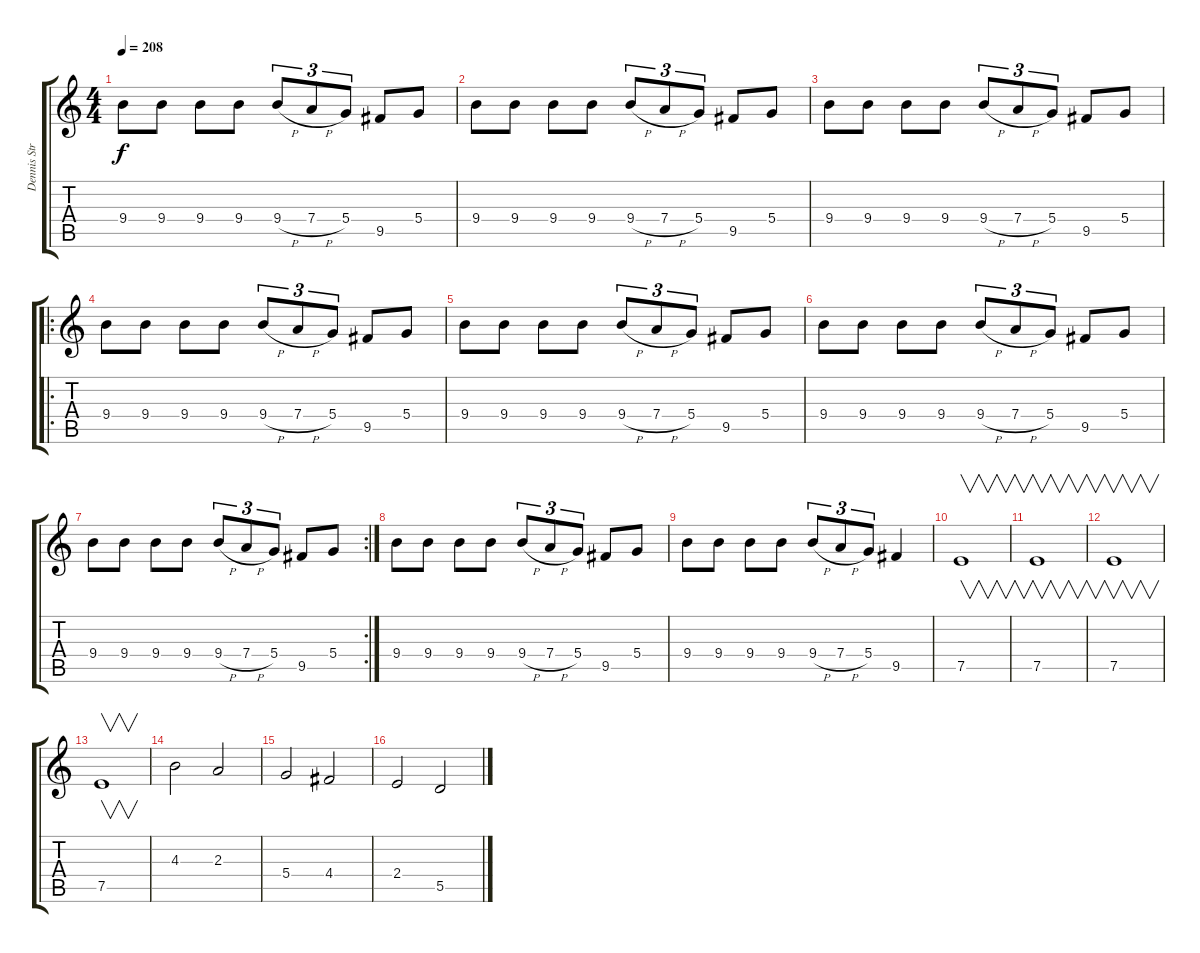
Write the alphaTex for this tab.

\track ("Dennis Stratton" "Dennis Str") {instrument distortionguitar}
\staff {score tabs}
\tuning (E4 B3 G3 D3 A2 E2) {hide}
\ts (4 4)
\tempo 208
\clef g2
\ks c
9.4.8{dy f} 9.4.8 9.4.8 9.4.8 9.4{h}.8{tu (3 2)} 7.4{h}.8{tu (3 2)} 5.4.8{tu (3 2)} 9.5.8 5.4.8 |
9.4.8 9.4.8 9.4.8 9.4.8 9.4{h}.8{tu (3 2)} 7.4{h}.8{tu (3 2)} 5.4.8{tu (3 2)} 9.5.8 5.4.8 |
9.4.8 9.4.8 9.4.8 9.4.8 9.4{h}.8{tu (3 2)} 7.4{h}.8{tu (3 2)} 5.4.8{tu (3 2)} 9.5.8 5.4.8 |
\ro
9.4.8 9.4.8 9.4.8 9.4.8 9.4{h}.8{tu (3 2)} 7.4{h}.8{tu (3 2)} 5.4.8{tu (3 2)} 9.5.8 5.4.8 |
9.4.8 9.4.8 9.4.8 9.4.8 9.4{h}.8{tu (3 2)} 7.4{h}.8{tu (3 2)} 5.4.8{tu (3 2)} 9.5.8 5.4.8 |
9.4.8 9.4.8 9.4.8 9.4.8 9.4{h}.8{tu (3 2)} 7.4{h}.8{tu (3 2)} 5.4.8{tu (3 2)} 9.5.8 5.4.8 |
\rc 2
9.4.8 9.4.8 9.4.8 9.4.8 9.4{h}.8{tu (3 2)} 7.4{h}.8{tu (3 2)} 5.4.8{tu (3 2)} 9.5.8 5.4.8 |
9.4.8 9.4.8 9.4.8 9.4.8 9.4{h}.8{tu (3 2)} 7.4{h}.8{tu (3 2)} 5.4.8{tu (3 2)} 9.5.8 5.4.8 |
9.4.8 9.4.8 9.4.8 9.4.8 9.4{h}.8{tu (3 2)} 7.4{h}.8{tu (3 2)} 5.4.8{tu (3 2)} 9.5.4 |
7.5.1{v} |
7.5.1{v} |
7.5.1{v} |
7.5.1{v} |
4.3.2 2.3.2 |
5.4.2 4.4.2 |
2.4.2 5.5.2
